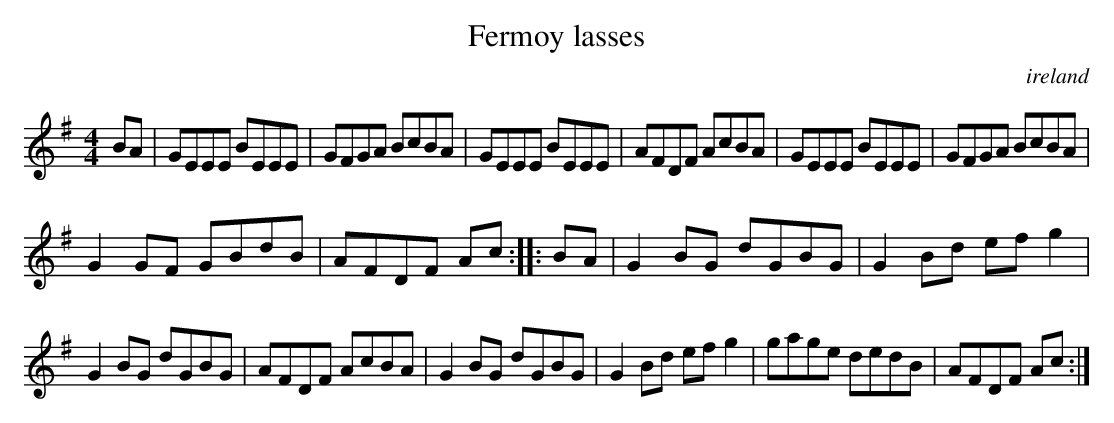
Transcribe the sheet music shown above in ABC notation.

X:1
T:Fermoy lasses
O:ireland
M:4/4
K:G
BA|\
GEEE BEEE|GFGA BcBA|GEEE BEEE|AFDF AcBA|\
GEEE BEEE|GFGA BcBA|
G2GF GBdB|AFDF Ac::\
BA|\
G2BG dGBG|G2Bd efg2|
G2BG dGBG|AFDF AcBA|\
G2BG dGBG|G2Bd efg2|gage dedB|AFDF Ac:|
